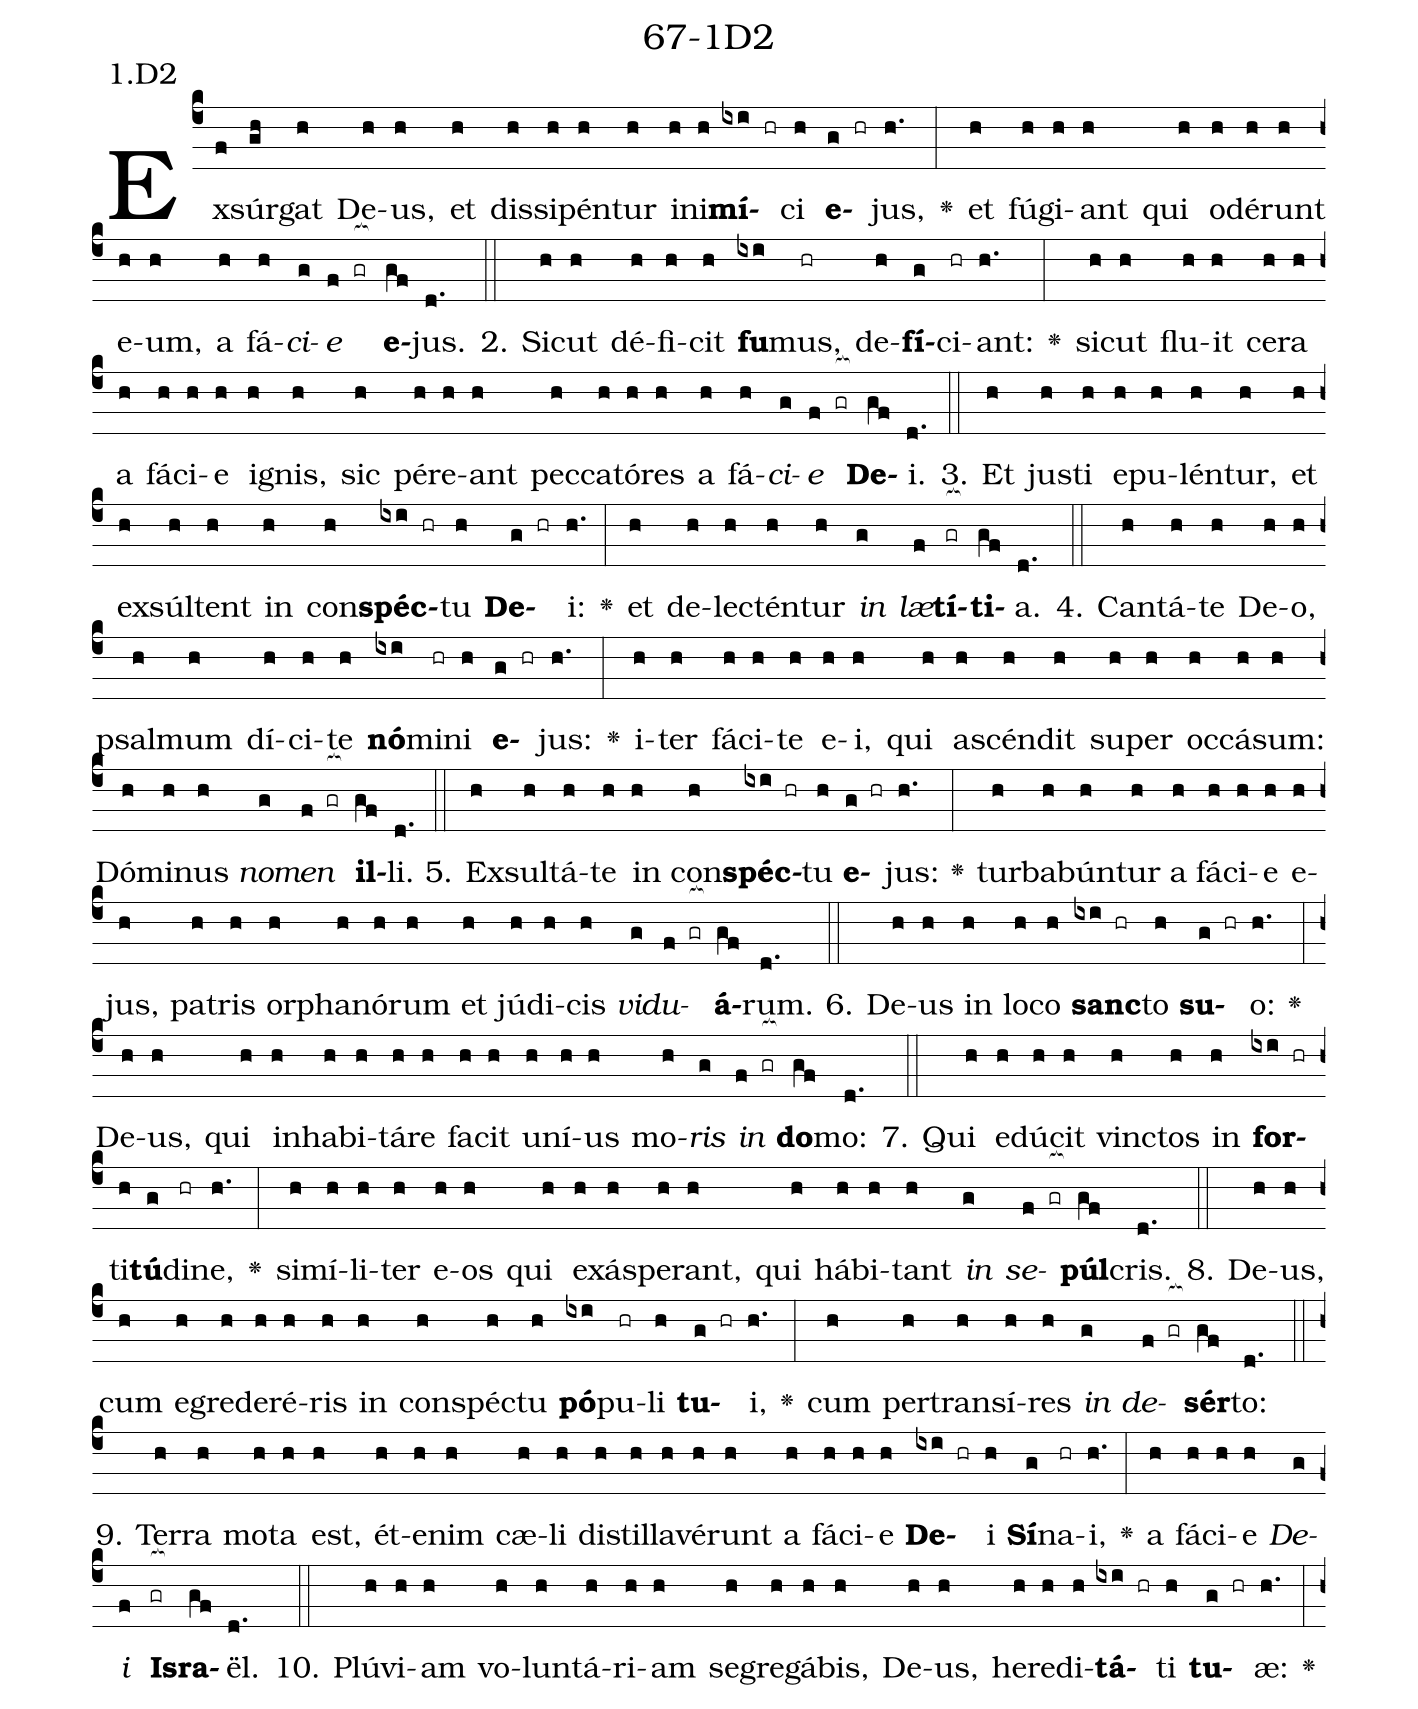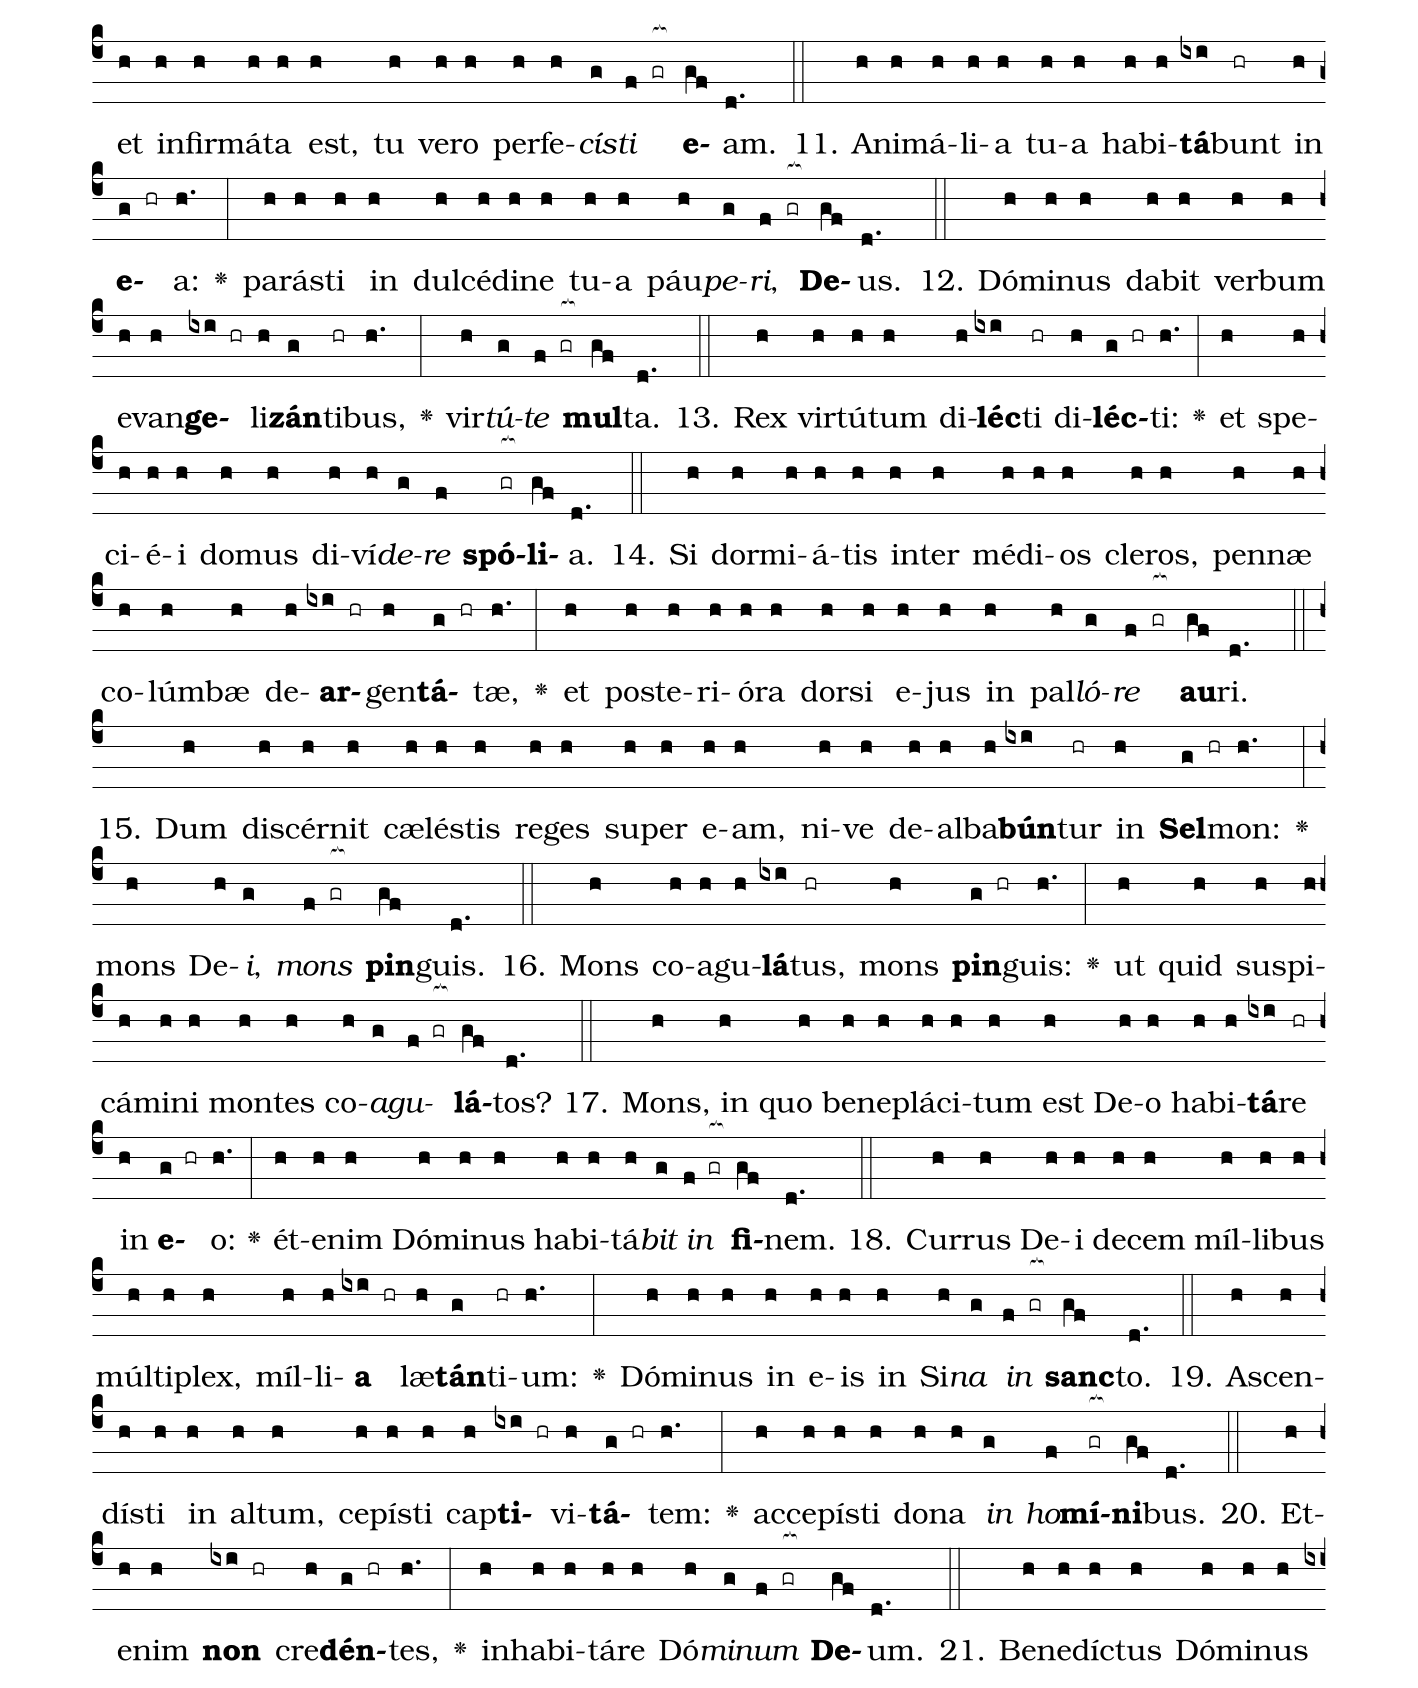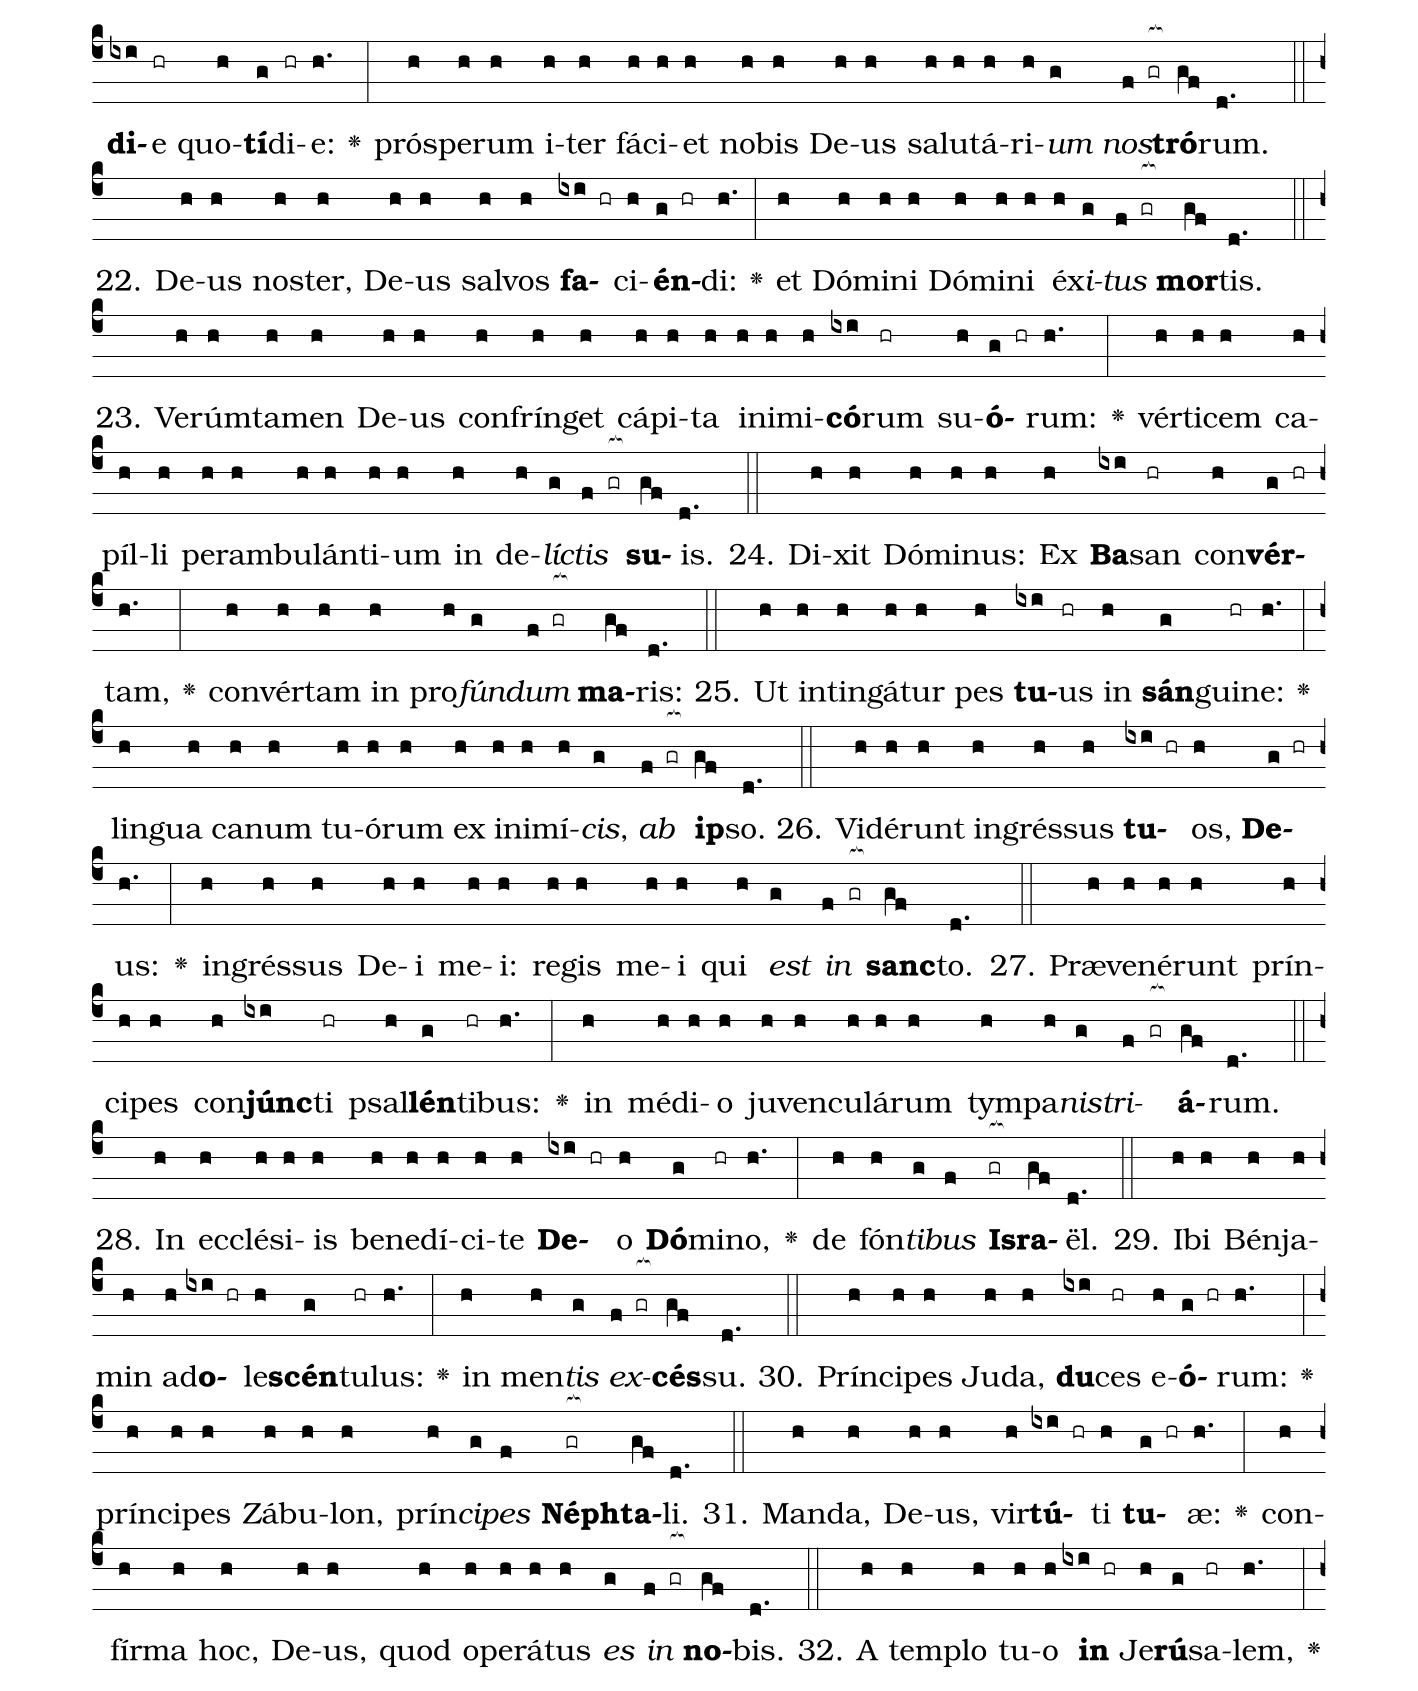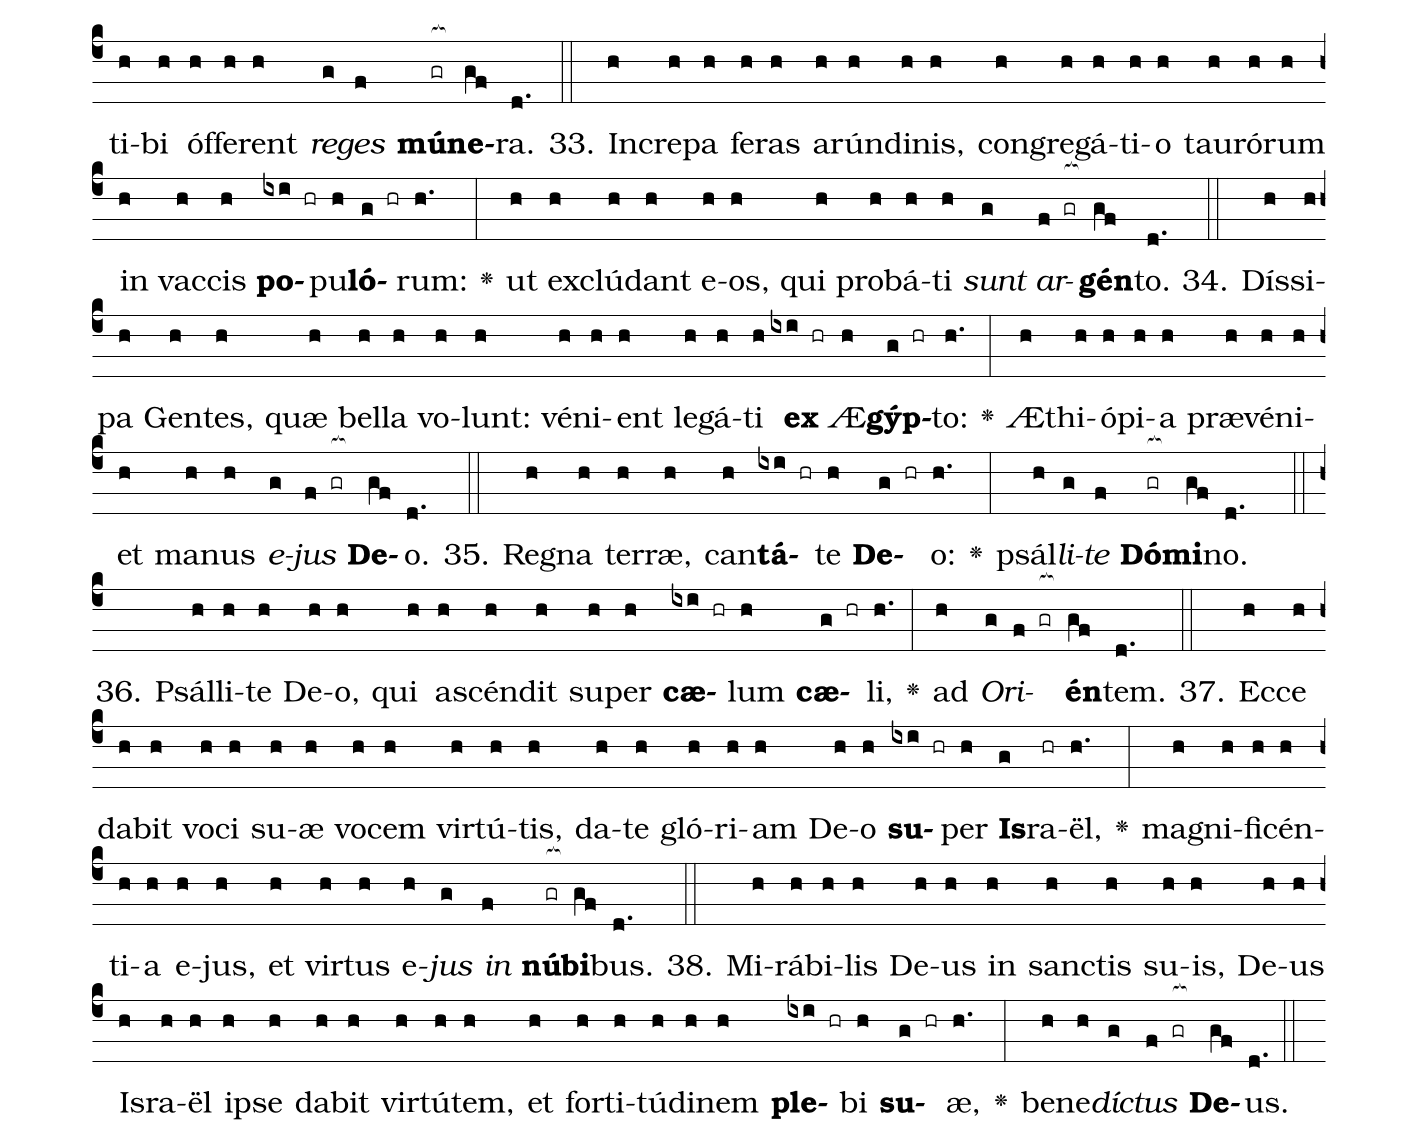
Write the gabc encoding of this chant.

name: 67-1D2;
annotation: 1.D2;
%%
(c4)Ex(f)súr(gh)gat(h) De(h)us,(h) et(h) dis(h)si(h)pén(h)tur(h) in(h)i(h)<b>mí</b>(ixi hr)ci(h) <b>e</b>(g hr)jus,(h.) <v>\greheightstar</v>(:) et(h) fú(h)gi(h)ant(h) qui(h) o(h)dé(h)runt(h) e(h)um,(h) a(h) fá(h)<i>ci</i>(g)<i>e</i>(f gr[ocb:1{]) <b>e</b>(gf[ocb:0}])jus.(d.) (::)
2. Sic(h)ut(h) dé(h)fi(h)cit(h) <b>fu</b>(ixi)mus,(hr) de(h)<b>fí</b>(g)ci(hr)ant:(h.) <v>\greheightstar</v>(:) sic(h)ut(h) flu(h)it(h) ce(h)ra(h) a(h) fá(h)ci(h)e(h) i(h)gnis,(h) sic(h) pér(h)e(h)ant(h) pec(h)ca(h)tó(h)res(h) a(h) fá(h)<i>ci</i>(g)<i>e</i>(f gr[ocb:1{]) <b>De</b>(gf[ocb:0}])i.(d.) (::)
3. Et(h) jus(h)ti(h) e(h)pu(h)lén(h)tur,(h) et(h) ex(h)súl(h)tent(h) in(h) con(h)<b>spéc</b>(ixi hr)tu(h) <b>De</b>(g hr)i:(h.) <v>\greheightstar</v>(:) et(h) de(h)lec(h)tén(h)tur(h) <i>in</i>(g) <i>læ</i>(f)<b>tí</b>(gr[ocb:1{])<b>ti</b>(gf[ocb:0}])a.(d.) (::)
4. Can(h)tá(h)te(h) De(h)o,(h) psal(h)mum(h) dí(h)ci(h)te(h) <b>nó</b>(ixi)mi(hr)ni(h) <b>e</b>(g hr)jus:(h.) <v>\greheightstar</v>(:) i(h)ter(h) fá(h)ci(h)te(h) e(h)i,(h) qui(h) a(h)scén(h)dit(h) su(h)per(h) oc(h)cá(h)sum:(h) Dó(h)mi(h)nus(h) <i>no</i>(g)<i>men</i>(f gr[ocb:1{]) <b>il</b>(gf[ocb:0}])li.(d.) (::)
5. Ex(h)sul(h)tá(h)te(h) in(h) con(h)<b>spéc</b>(ixi hr)tu(h) <b>e</b>(g hr)jus:(h.) <v>\greheightstar</v>(:) tur(h)ba(h)bún(h)tur(h) a(h) fá(h)ci(h)e(h) e(h)jus,(h) pa(h)tris(h) or(h)pha(h)nó(h)rum(h) et(h) jú(h)di(h)cis(h) <i>vi</i>(g)<i>du</i>(f gr[ocb:1{])<b>á</b>(gf[ocb:0}])rum.(d.) (::)
6. De(h)us(h) in(h) lo(h)co(h) <b>sanc</b>(ixi hr)to(h) <b>su</b>(g hr)o:(h.) <v>\greheightstar</v>(:) De(h)us,(h) qui(h) in(h)ha(h)bi(h)tá(h)re(h) fa(h)cit(h) u(h)ní(h)us(h) mo(h)<i>ris</i>(g) <i>in</i>(f gr[ocb:1{]) <b>do</b>(gf[ocb:0}])mo:(d.) (::)
7. Qui(h) e(h)dú(h)cit(h) vinc(h)tos(h) in(h) <b>for</b>(ixi hr)ti(h)<b>tú</b>(g)di(hr)ne,(h.) <v>\greheightstar</v>(:) si(h)mí(h)li(h)ter(h) e(h)os(h) qui(h) ex(h)ás(h)pe(h)rant,(h) qui(h) há(h)bi(h)tant(h) <i>in</i>(g) <i>se</i>(f gr[ocb:1{])<b>púl</b>(gf[ocb:0}])cris.(d.) (::)
8. De(h)us,(h) cum(h) e(h)gre(h)de(h)ré(h)ris(h) in(h) con(h)spéc(h)tu(h) <b>pó</b>(ixi)pu(hr)li(h) <b>tu</b>(g hr)i,(h.) <v>\greheightstar</v>(:) cum(h) per(h)trans(h)í(h)res(h) <i>in</i>(g) <i>de</i>(f gr[ocb:1{])<b>sér</b>(gf[ocb:0}])to:(d.) (::)
9. Ter(h)ra(h) mo(h)ta(h) est,(h) ét(h)e(h)nim(h) cæ(h)li(h) di(h)stil(h)la(h)vé(h)runt(h) a(h) fá(h)ci(h)e(h) <b>De</b>(ixi hr)i(h) <b>Sí</b>(g)na(hr)i,(h.) <v>\greheightstar</v>(:) a(h) fá(h)ci(h)e(h) <i>De</i>(g)<i>i</i>(f) <b>Is</b>(gr[ocb:1{])<b>ra</b>(gf[ocb:0}])ël.(d.) (::)
10. Plú(h)vi(h)am(h) vo(h)lun(h)tá(h)ri(h)am(h) se(h)gre(h)gá(h)bis,(h) De(h)us,(h) he(h)re(h)di(h)<b>tá</b>(ixi hr)ti(h) <b>tu</b>(g hr)æ:(h.) <v>\greheightstar</v>(:) et(h) in(h)fir(h)má(h)ta(h) est,(h) tu(h) ve(h)ro(h) per(h)fe(h)<i>cís</i>(g)<i>ti</i>(f gr[ocb:1{]) <b>e</b>(gf[ocb:0}])am.(d.) (::)
11. A(h)ni(h)má(h)li(h)a(h) tu(h)a(h) ha(h)bi(h)<b>tá</b>(ixi)bunt(hr) in(h) <b>e</b>(g hr)a:(h.) <v>\greheightstar</v>(:) pa(h)rás(h)ti(h) in(h) dul(h)cé(h)di(h)ne(h) tu(h)a(h) páu(h)<i>pe</i>(g)<i>ri</i>,(f gr[ocb:1{]) <b>De</b>(gf[ocb:0}])us.(d.) (::)
12. Dó(h)mi(h)nus(h) da(h)bit(h) ver(h)bum(h) e(h)van(h)<b>ge</b>(ixi hr)li(h)<b>zán</b>(g)ti(hr)bus,(h.) <v>\greheightstar</v>(:) vir(h)<i>tú</i>(g)<i>te</i>(f gr[ocb:1{]) <b>mul</b>(gf[ocb:0}])ta.(d.) (::)
13. Rex(h) vir(h)tú(h)tum(h) di(h)<b>léc</b>(ixi)ti(hr) di(h)<b>léc</b>(g hr)ti:(h.) <v>\greheightstar</v>(:) et(h) spe(h)ci(h)é(h)i(h) do(h)mus(h) di(h)ví(h)<i>de</i>(g)<i>re</i>(f) <b>spó</b>(gr[ocb:1{])<b>li</b>(gf[ocb:0}])a.(d.) (::)
14. Si(h) dor(h)mi(h)á(h)tis(h) in(h)ter(h) mé(h)di(h)os(h) cle(h)ros,(h) pen(h)næ(h) co(h)lúm(h)bæ(h) de(h)<b>ar</b>(ixi hr)gen(h)<b>tá</b>(g hr)tæ,(h.) <v>\greheightstar</v>(:) et(h) post(h)e(h)ri(h)ó(h)ra(h) dor(h)si(h) e(h)jus(h) in(h) pal(h)<i>ló</i>(g)<i>re</i>(f gr[ocb:1{]) <b>au</b>(gf[ocb:0}])ri.(d.) (::)
15. Dum(h) di(h)scér(h)nit(h) cæ(h)lés(h)tis(h) re(h)ges(h) su(h)per(h) e(h)am,(h) ni(h)ve(h) de(h)al(h)ba(h)<b>bún</b>(ixi)tur(hr) in(h) <b>Sel</b>(g hr)mon:(h.) <v>\greheightstar</v>(:) mons(h) De(h)<i>i</i>,(g) <i>mons</i>(f gr[ocb:1{]) <b>pin</b>(gf[ocb:0}])guis.(d.) (::)
16. Mons(h) co(h)a(h)gu(h)<b>lá</b>(ixi)tus,(hr) mons(h) <b>pin</b>(g hr)guis:(h.) <v>\greheightstar</v>(:) ut(h) quid(h) su(h)spi(h)cá(h)mi(h)ni(h) mon(h)tes(h) co(h)<i>a</i>(g)<i>gu</i>(f gr[ocb:1{])<b>lá</b>(gf[ocb:0}])tos?(d.) (::)
17. Mons,(h) in(h) quo(h) be(h)ne(h)plá(h)ci(h)tum(h) est(h) De(h)o(h) ha(h)bi(h)<b>tá</b>(ixi)re(hr) in(h) <b>e</b>(g hr)o:(h.) <v>\greheightstar</v>(:) ét(h)e(h)nim(h) Dó(h)mi(h)nus(h) ha(h)bi(h)tá(h)<i>bit</i>(g) <i>in</i>(f gr[ocb:1{]) <b>fi</b>(gf[ocb:0}])nem.(d.) (::)
18. Cur(h)rus(h) De(h)i(h) de(h)cem(h) míl(h)li(h)bus(h) múl(h)ti(h)plex,(h) míl(h)li(h)<b>a</b>(ixi hr) læ(h)<b>tán</b>(g)ti(hr)um:(h.) <v>\greheightstar</v>(:) Dó(h)mi(h)nus(h) in(h) e(h)is(h) in(h) Si(h)<i>na</i>(g) <i>in</i>(f gr[ocb:1{]) <b>sanc</b>(gf[ocb:0}])to.(d.) (::)
19. A(h)scen(h)dís(h)ti(h) in(h) al(h)tum,(h) ce(h)pís(h)ti(h) cap(h)<b>ti</b>(ixi hr)vi(h)<b>tá</b>(g hr)tem:(h.) <v>\greheightstar</v>(:) ac(h)ce(h)pís(h)ti(h) do(h)na(h) <i>in</i>(g) <i>ho</i>(f)<b>mí</b>(gr[ocb:1{])<b>ni</b>(gf[ocb:0}])bus.(d.) (::)
20. Et(h)e(h)nim(h) <b>non</b>(ixi hr) cre(h)<b>dén</b>(g hr)tes,(h.) <v>\greheightstar</v>(:) in(h)ha(h)bi(h)tá(h)re(h) Dó(h)<i>mi</i>(g)<i>num</i>(f gr[ocb:1{]) <b>De</b>(gf[ocb:0}])um.(d.) (::)
21. Be(h)ne(h)díc(h)tus(h) Dó(h)mi(h)nus(h) <b>di</b>(ixi)e(hr) quo(h)<b>tí</b>(g)di(hr)e:(h.) <v>\greheightstar</v>(:) pró(h)spe(h)rum(h) i(h)ter(h) fá(h)ci(h)et(h) no(h)bis(h) De(h)us(h) sa(h)lu(h)tá(h)ri(h)<i>um</i>(g) <i>nos</i>(f gr[ocb:1{])<b>tró</b>(gf[ocb:0}])rum.(d.) (::)
22. De(h)us(h) nos(h)ter,(h) De(h)us(h) sal(h)vos(h) <b>fa</b>(ixi hr)ci(h)<b>én</b>(g hr)di:(h.) <v>\greheightstar</v>(:) et(h) Dó(h)mi(h)ni(h) Dó(h)mi(h)ni(h) éx(h)<i>i</i>(g)<i>tus</i>(f gr[ocb:1{]) <b>mor</b>(gf[ocb:0}])tis.(d.) (::)
23. Ve(h)rúm(h)ta(h)men(h) De(h)us(h) con(h)frín(h)get(h) cá(h)pi(h)ta(h) in(h)i(h)mi(h)<b>có</b>(ixi)rum(hr) su(h)<b>ó</b>(g hr)rum:(h.) <v>\greheightstar</v>(:) vér(h)ti(h)cem(h) ca(h)píl(h)li(h) per(h)am(h)bu(h)lán(h)ti(h)um(h) in(h) de(h)<i>líc</i>(g)<i>tis</i>(f gr[ocb:1{]) <b>su</b>(gf[ocb:0}])is.(d.) (::)
24. Di(h)xit(h) Dó(h)mi(h)nus:(h) Ex(h) <b>Ba</b>(ixi)san(hr) con(h)<b>vér</b>(g hr)tam,(h.) <v>\greheightstar</v>(:) con(h)vér(h)tam(h) in(h) pro(h)<i>fún</i>(g)<i>dum</i>(f gr[ocb:1{]) <b>ma</b>(gf[ocb:0}])ris:(d.) (::)
25. Ut(h) in(h)tin(h)gá(h)tur(h) pes(h) <b>tu</b>(ixi)us(hr) in(h) <b>sán</b>(g)gui(hr)ne:(h.) <v>\greheightstar</v>(:) lin(h)gua(h) ca(h)num(h) tu(h)ó(h)rum(h) ex(h) in(h)i(h)mí(h)<i>cis</i>,(g) <i>ab</i>(f gr[ocb:1{]) <b>ip</b>(gf[ocb:0}])so.(d.) (::)
26. Vi(h)dé(h)runt(h) in(h)grés(h)sus(h) <b>tu</b>(ixi hr)os,(h) <b>De</b>(g hr)us:(h.) <v>\greheightstar</v>(:) in(h)grés(h)sus(h) De(h)i(h) me(h)i:(h) re(h)gis(h) me(h)i(h) qui(h) <i>est</i>(g) <i>in</i>(f gr[ocb:1{]) <b>sanc</b>(gf[ocb:0}])to.(d.) (::)
27. Præ(h)ve(h)né(h)runt(h) prín(h)ci(h)pes(h) con(h)<b>júnc</b>(ixi)ti(hr) psal(h)<b>lén</b>(g)ti(hr)bus:(h.) <v>\greheightstar</v>(:) in(h) mé(h)di(h)o(h) ju(h)ven(h)cu(h)lá(h)rum(h) tym(h)pa(h)<i>nis</i>(g)<i>tri</i>(f gr[ocb:1{])<b>á</b>(gf[ocb:0}])rum.(d.) (::)
28. In(h) ec(h)clé(h)si(h)is(h) be(h)ne(h)dí(h)ci(h)te(h) <b>De</b>(ixi hr)o(h) <b>Dó</b>(g)mi(hr)no,(h.) <v>\greheightstar</v>(:) de(h) fón(h)<i>ti</i>(g)<i>bus</i>(f) <b>Is</b>(gr[ocb:1{])<b>ra</b>(gf[ocb:0}])ël.(d.) (::)
29. I(h)bi(h) Bén(h)ja(h)min(h) ad(h)<b>o</b>(ixi hr)le(h)<b>scén</b>(g)tu(hr)lus:(h.) <v>\greheightstar</v>(:) in(h) men(h)<i>tis</i>(g) <i>ex</i>(f gr[ocb:1{])<b>cés</b>(gf[ocb:0}])su.(d.) (::)
30. Prín(h)ci(h)pes(h) Ju(h)da,(h) <b>du</b>(ixi)ces(hr) e(h)<b>ó</b>(g hr)rum:(h.) <v>\greheightstar</v>(:) prín(h)ci(h)pes(h) Zá(h)bu(h)lon,(h) prín(h)<i>ci</i>(g)<i>pes</i>(f) <b>Néph</b>(gr[ocb:1{])<b>ta</b>(gf[ocb:0}])li.(d.) (::)
31. Man(h)da,(h) De(h)us,(h) vir(h)<b>tú</b>(ixi hr)ti(h) <b>tu</b>(g hr)æ:(h.) <v>\greheightstar</v>(:) con(h)fír(h)ma(h) hoc,(h) De(h)us,(h) quod(h) o(h)pe(h)rá(h)tus(h) <i>es</i>(g) <i>in</i>(f gr[ocb:1{]) <b>no</b>(gf[ocb:0}])bis.(d.) (::)
32. A(h) tem(h)plo(h) tu(h)o(h) <b>in</b>(ixi hr) Je(h)<b>rú</b>(g)sa(hr)lem,(h.) <v>\greheightstar</v>(:) ti(h)bi(h) óf(h)fe(h)rent(h) <i>re</i>(g)<i>ges</i>(f) <b>mú</b>(gr[ocb:1{])<b>ne</b>(gf[ocb:0}])ra.(d.) (::)
33. In(h)cre(h)pa(h) fe(h)ras(h) a(h)rún(h)di(h)nis,(h) con(h)gre(h)gá(h)ti(h)o(h) tau(h)ró(h)rum(h) in(h) vac(h)cis(h) <b>po</b>(ixi hr)pu(h)<b>ló</b>(g hr)rum:(h.) <v>\greheightstar</v>(:) ut(h) ex(h)clú(h)dant(h) e(h)os,(h) qui(h) pro(h)bá(h)ti(h) <i>sunt</i>(g) <i>ar</i>(f gr[ocb:1{])<b>gén</b>(gf[ocb:0}])to.(d.) (::)
34. Dís(h)si(h)pa(h) Gen(h)tes,(h) quæ(h) bel(h)la(h) vo(h)lunt:(h) vé(h)ni(h)ent(h) le(h)gá(h)ti(h) <b>ex</b>(ixi hr) Æ(h)<b>gýp</b>(g hr)to:(h.) <v>\greheightstar</v>(:) Æ(h)thi(h)ó(h)pi(h)a(h) præ(h)vé(h)ni(h)et(h) ma(h)nus(h) <i>e</i>(g)<i>jus</i>(f gr[ocb:1{]) <b>De</b>(gf[ocb:0}])o.(d.) (::)
35. Re(h)gna(h) ter(h)ræ,(h) can(h)<b>tá</b>(ixi hr)te(h) <b>De</b>(g hr)o:(h.) <v>\greheightstar</v>(:) psál(h)<i>li</i>(g)<i>te</i>(f) <b>Dó</b>(gr[ocb:1{])<b>mi</b>(gf[ocb:0}])no.(d.) (::)
36. Psál(h)li(h)te(h) De(h)o,(h) qui(h) a(h)scén(h)dit(h) su(h)per(h) <b>cæ</b>(ixi hr)lum(h) <b>cæ</b>(g hr)li,(h.) <v>\greheightstar</v>(:) ad(h) <i>O</i>(g)<i>ri</i>(f gr[ocb:1{])<b>én</b>(gf[ocb:0}])tem.(d.) (::)
37. Ec(h)ce(h) da(h)bit(h) vo(h)ci(h) su(h)æ(h) vo(h)cem(h) vir(h)tú(h)tis,(h) da(h)te(h) gló(h)ri(h)am(h) De(h)o(h) <b>su</b>(ixi hr)per(h) <b>Is</b>(g)ra(hr)ël,(h.) <v>\greheightstar</v>(:) ma(h)gni(h)fi(h)cén(h)ti(h)a(h) e(h)jus,(h) et(h) vir(h)tus(h) e(h)<i>jus</i>(g) <i>in</i>(f) <b>nú</b>(gr[ocb:1{])<b>bi</b>(gf[ocb:0}])bus.(d.) (::)
38. Mi(h)rá(h)bi(h)lis(h) De(h)us(h) in(h) sanc(h)tis(h) su(h)is,(h) De(h)us(h) Is(h)ra(h)ël(h) ip(h)se(h) da(h)bit(h) vir(h)tú(h)tem,(h) et(h) for(h)ti(h)tú(h)di(h)nem(h) <b>ple</b>(ixi hr)bi(h) <b>su</b>(g hr)æ,(h.) <v>\greheightstar</v>(:) be(h)ne(h)<i>díc</i>(g)<i>tus</i>(f gr[ocb:1{]) <b>De</b>(gf[ocb:0}])us.(d.) (::)
